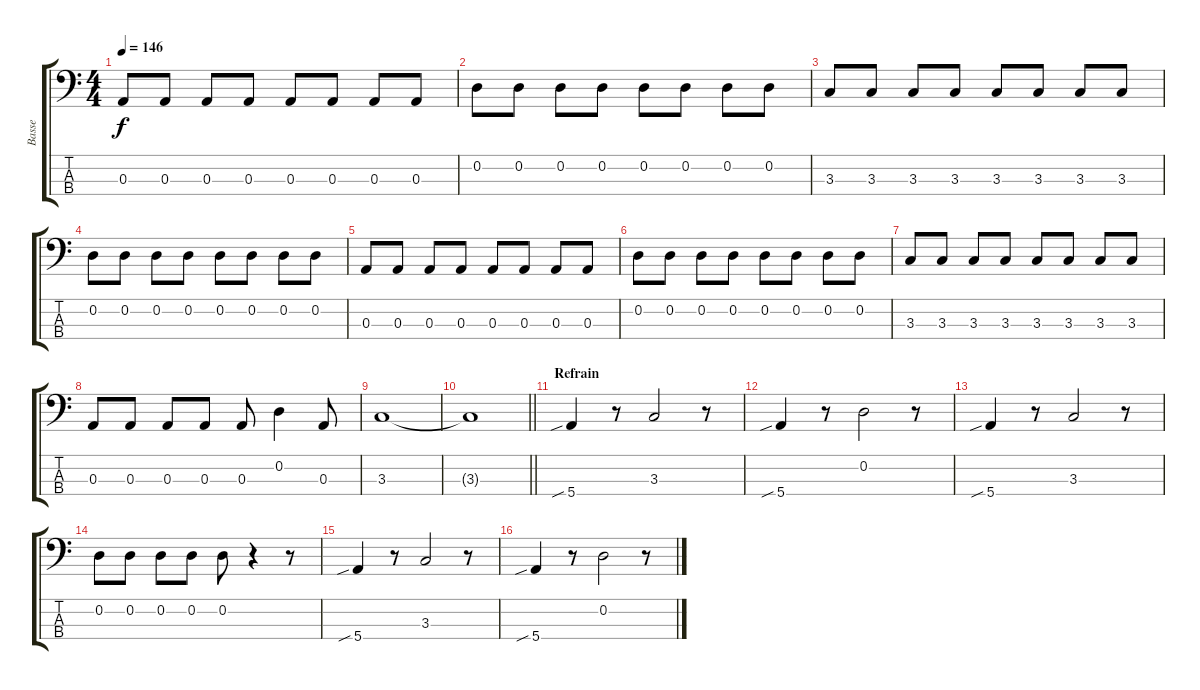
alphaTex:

\track ("Basse" "Basse") {instrument electricbassfinger}
\staff {score tabs}
\tuning (G2 D2 A1 E1) {hide}
\ts (4 4)
\tempo 146
\clef f4
\ks c
0.3.8{dy f} 0.3.8 0.3.8 0.3.8 0.3.8 0.3.8 0.3.8 0.3.8 |
0.2.8 0.2.8 0.2.8 0.2.8 0.2.8 0.2.8 0.2.8 0.2.8 |
3.3.8 3.3.8 3.3.8 3.3.8 3.3.8 3.3.8 3.3.8 3.3.8 |
0.2.8 0.2.8 0.2.8 0.2.8 0.2.8 0.2.8 0.2.8 0.2.8 |
0.3.8 0.3.8 0.3.8 0.3.8 0.3.8 0.3.8 0.3.8 0.3.8 |
0.2.8 0.2.8 0.2.8 0.2.8 0.2.8 0.2.8 0.2.8 0.2.8 |
3.3.8 3.3.8 3.3.8 3.3.8 3.3.8 3.3.8 3.3.8 3.3.8 |
0.3.8 0.3.8 0.3.8 0.3.8 0.3.8 0.2.4 0.3.8 |
3.3.1 |
\barLineRight lightlight
3.3{t}.1 |
\section ("" "Refrain")
5.4{sib}.4 r.8 3.3.2 r.8 |
5.4{sib}.4 r.8 0.2.2 r.8 |
5.4{sib}.4 r.8 3.3.2 r.8 |
0.2.8 0.2.8 0.2.8 0.2.8 0.2.8 r.4 r.8 |
5.4{sib}.4 r.8 3.3.2 r.8 |
5.4{sib}.4 r.8 0.2.2 r.8
